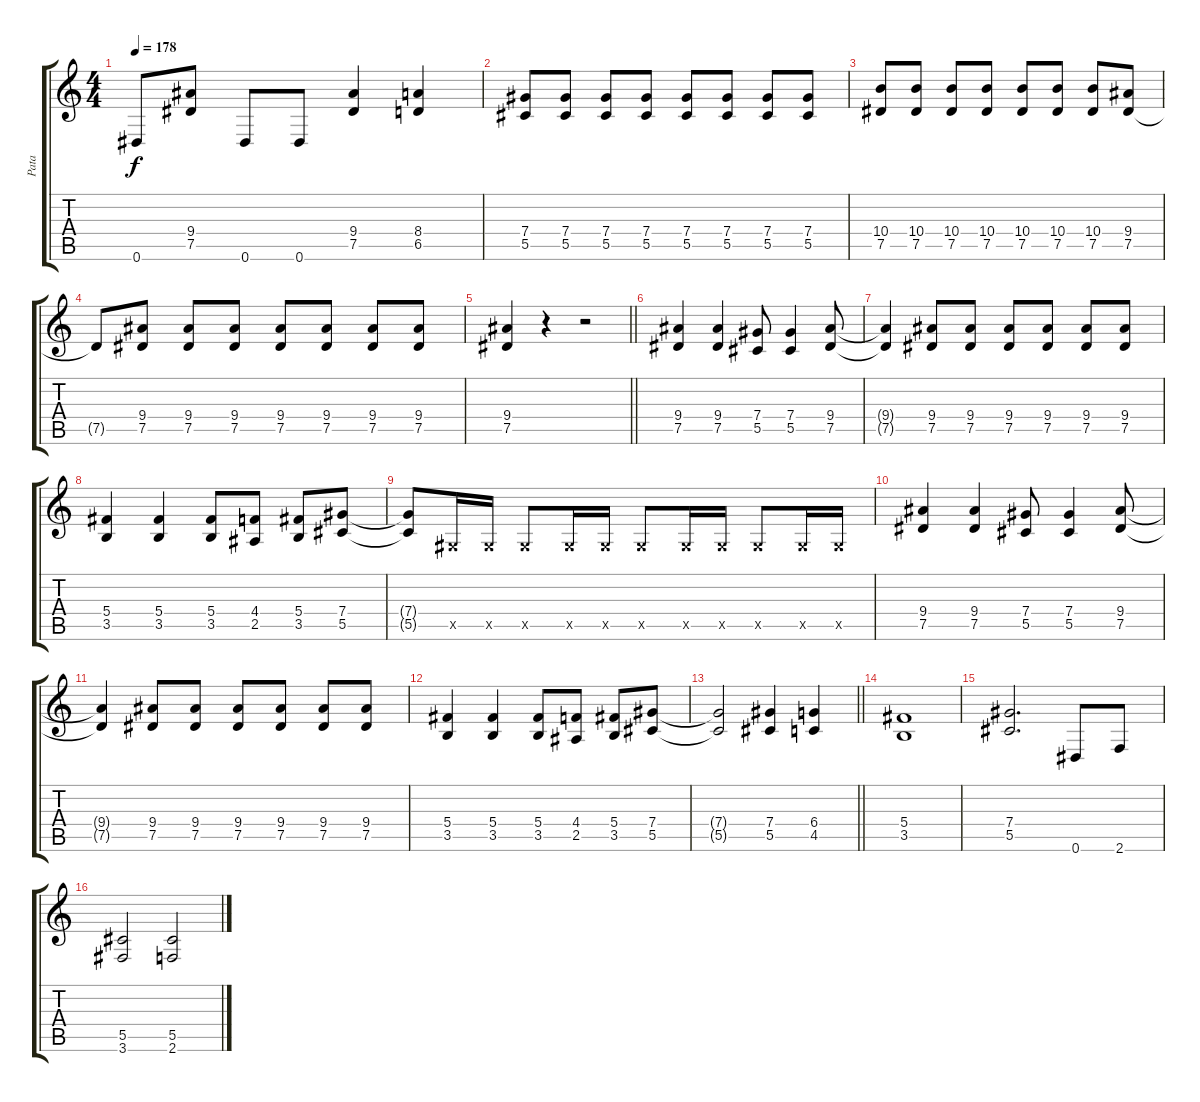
\track ("Pata" "Pata") {instrument distortionguitar}
\staff {score tabs}
\tuning (Eb4 Bb3 Gb3 Db3 Ab2 Eb2) {hide}
\ts (4 4)
\tempo 178
\clef g2
\ks c
0.6.8{dy f} (9.4 7.5).8 0.6.8 0.6.8 (9.4 7.5).4 (8.4 6.5).4 |
(7.4 5.5).8 (7.4 5.5).8 (7.4 5.5).8 (7.4 5.5).8 (7.4 5.5).8 (7.4 5.5).8 (7.4 5.5).8 (7.4 5.5).8 |
(10.4 7.5).8 (10.4 7.5).8 (10.4 7.5).8 (10.4 7.5).8 (10.4 7.5).8 (10.4 7.5).8 (10.4 7.5).8 (9.4 7.5).8 |
7.5{t}.8 (9.4 7.5).8 (9.4 7.5).8 (9.4 7.5).8 (9.4 7.5).8 (9.4 7.5).8 (9.4 7.5).8 (9.4 7.5).8 |
\barLineRight lightlight
(9.4 7.5).4 r.4 r.2 |
\section ("" "")
(9.4 7.5).4 (9.4 7.5).4 (7.4 5.5).8 (7.4 5.5).4 (9.4 7.5).8 |
(9.4{t} 7.5{t}).4 (9.4 7.5).8 (9.4 7.5).8 (9.4 7.5).8 (9.4 7.5).8 (9.4 7.5).8 (9.4 7.5).8 |
(5.4 3.5).4 (5.4 3.5).4 (5.4 3.5).8 (4.4 2.5).8 (5.4 3.5).8 (7.4 5.5).8 |
(7.4{t} 5.5{t}).8 0.5{x}.16 0.5{x}.16 0.5{x}.8 0.5{x}.16 0.5{x}.16 0.5{x}.8 0.5{x}.16 0.5{x}.16 0.5{x}.8 0.5{x}.16 0.5{x}.16 |
(9.4 7.5).4 (9.4 7.5).4 (7.4 5.5).8 (7.4 5.5).4 (9.4 7.5).8 |
(9.4{t} 7.5{t}).4 (9.4 7.5).8 (9.4 7.5).8 (9.4 7.5).8 (9.4 7.5).8 (9.4 7.5).8 (9.4 7.5).8 |
(5.4 3.5).4 (5.4 3.5).4 (5.4 3.5).8 (4.4 2.5).8 (5.4 3.5).8 (7.4 5.5).8 |
\barLineRight lightlight
(7.4{t} 5.5{t}).2 (7.4 5.5).4 (6.4 4.5).4 |
\section ("" "")
(5.4 3.5).1 |
(7.4 5.5).2{d} 0.6.8 2.6.8 |
(5.5 3.6).2 (5.5 2.6).2
